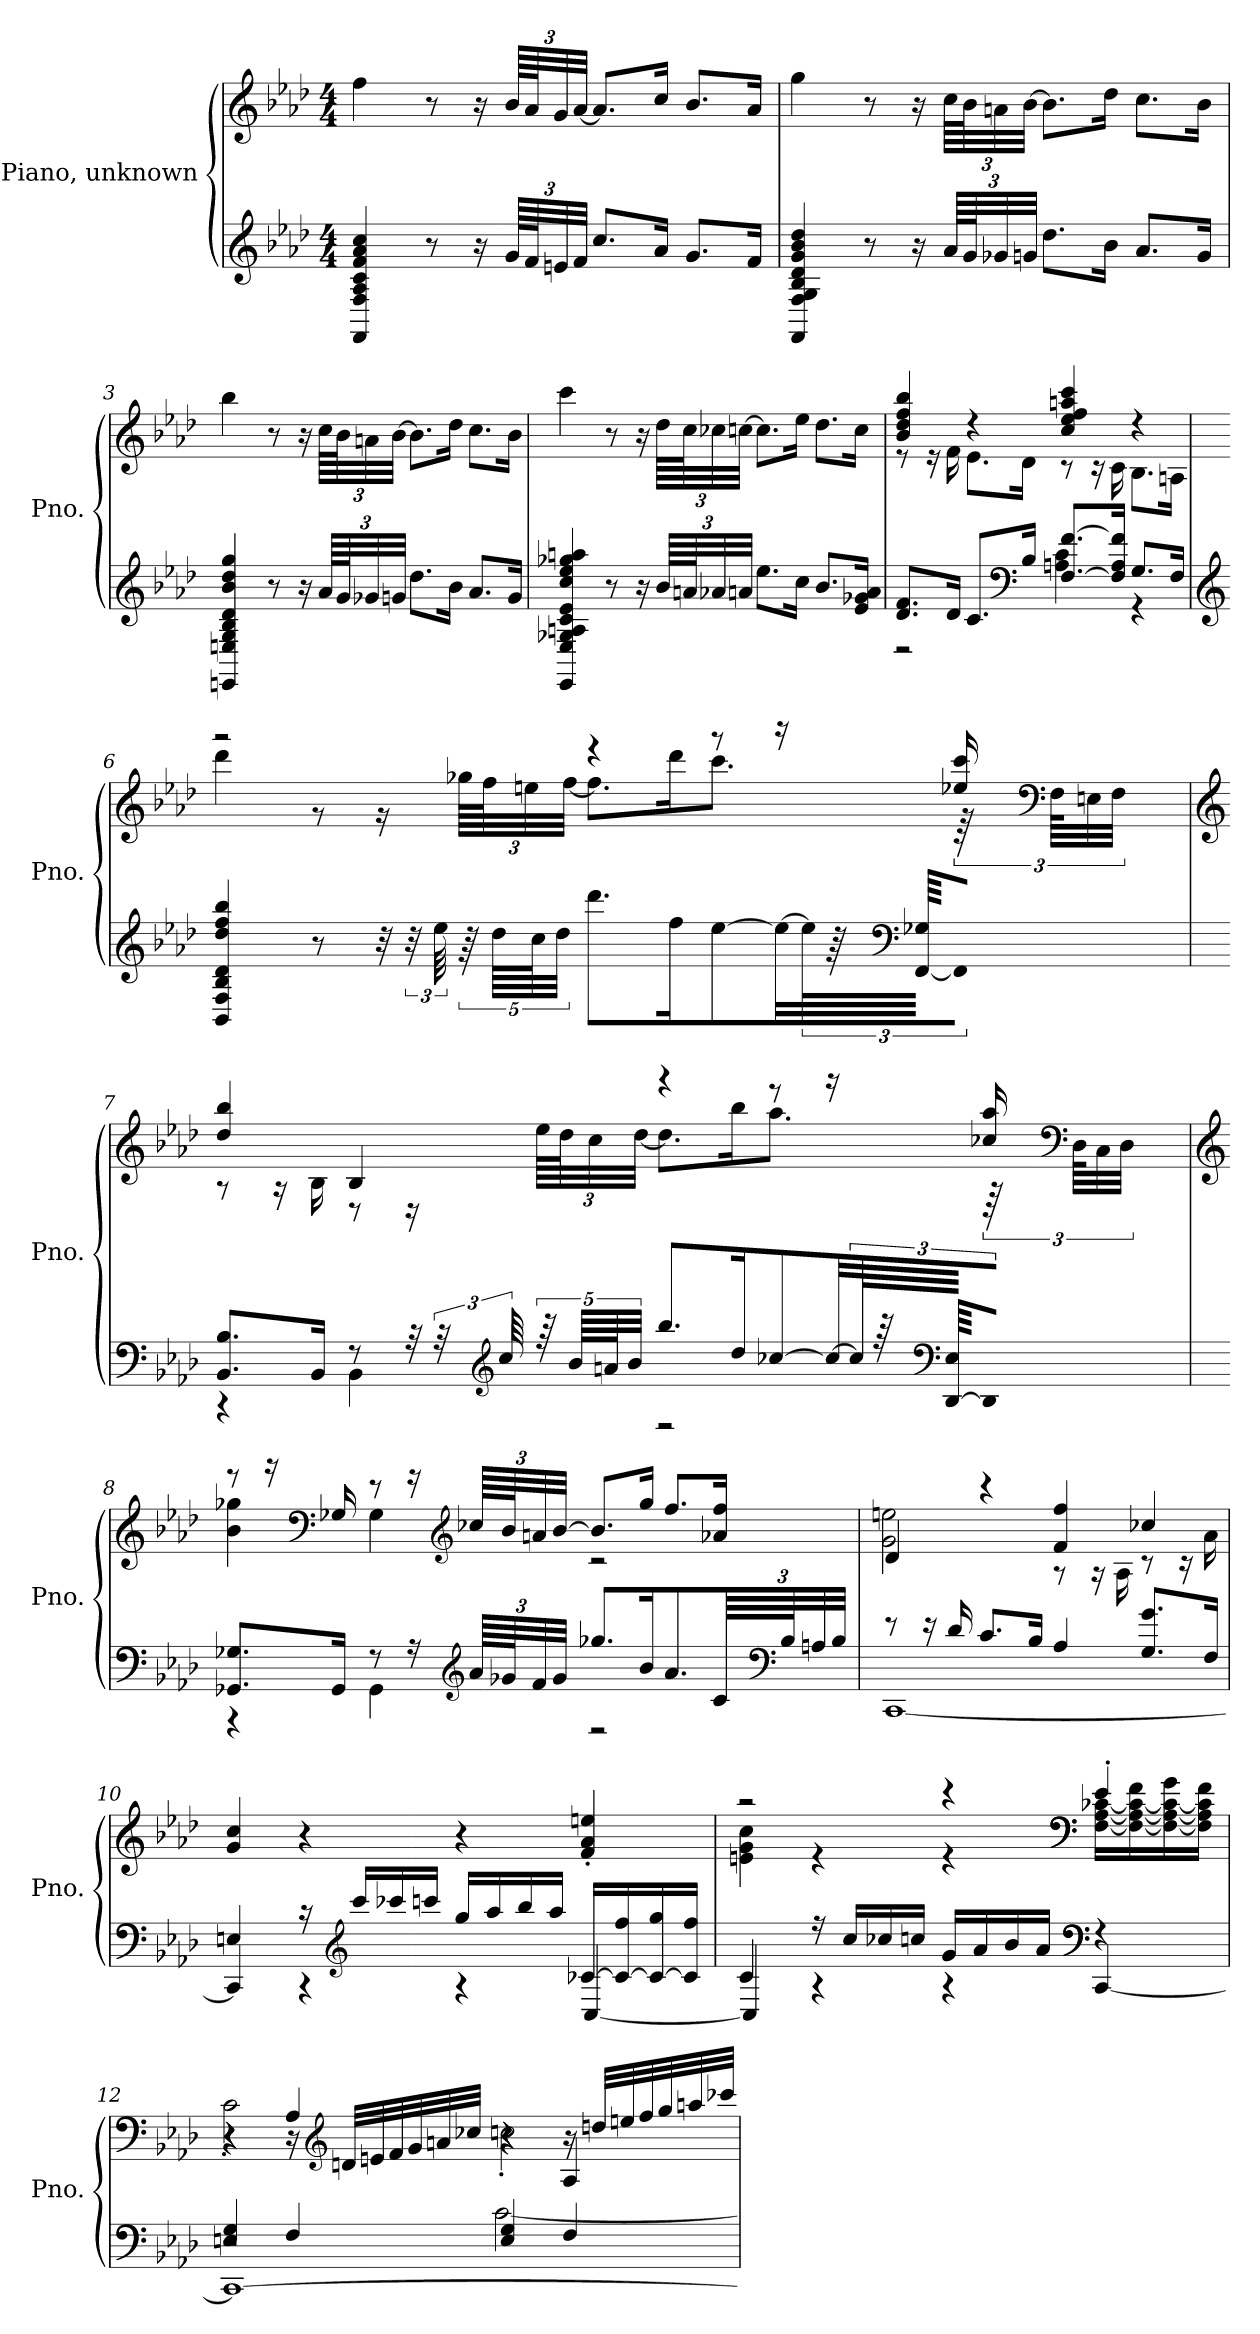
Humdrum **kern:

**kern	**kern
*part1	*part1
*staff2	*staff1
*I"Piano, unknown	*
*I'Pno.	*
*clefG2	*clefG2
*k[b-e-a-d-]	*k[b-e-a-d-]
*M4/4	*M4/4
*MM120	*MM120
=1	=1
4FF/ 4F/ 4A-/ 4c/ 4f/ 4a-/ 4cc/	4ff\
8r	8r
16r	16r
*Xbrackettup	*Xbrackettup
96g/LLLL	96b-/LLLL
96f/J	96a-/J
48en/	48g/
48f/JJJ	[48a-/JJJ
8.cc/L	8.a-/L]
16a-/Jk	16cc/Jk
8.g/L	8.b-/L
16f/Jk	16a-/Jk
=2	=2
4FF/ 4F/ 4G/ 4B-/ 4d-/ 4g/ 4b-/ 4dd-/	4gg\
8r	8r
16r	16r
96a-/LLLL	96cc\LLLL
96g/J	96b-\J
48g-X/	48an\
48gn/JJJ	[48b-\JJJ
8.dd-\L	8.b-\L]
16b-\Jk	16dd-\Jk
8.a-/L	8.cc\L
16g/Jk	16b-\Jk
=3	=3
4EEn/ 4En/ 4G/ 4B-/ 4d-/ 4b-/ 4dd-/ 4gg/	4bb-\
8r	8r
16r	16r
96a-/LLLL	96cc\LLLL
96g/J	96b-\J
48g-X/	48an\
48gn/JJJ	[48b-\JJJ
8.dd-\L	8.b-\L]
16b-\Jk	16dd-\Jk
8.a-/L	8.cc\L
16g/Jk	16b-\Jk
!!LO:LB:g=z
=4	=4
4EE-/ 4E-/ 4G-X/ 4An/ 4c/ 4e-/ 4cc/ 4ee-/ 4gg-X/ 4aan/	4ccc\
8r	8r
16r	16r
96b-/LLLL	96dd-\LLLL
96an/J	96cc\J
48a-X/	48cc-X\
48an/JJJ	[48ccn\JJJ
8.ee-\L	8.cc\L]
16cc\Jk	16ee-\Jk
8.b-/L	8.dd-\L
16e-/ 16g-X/ 16a/Jk	16cc\Jk
=5	=5
*^	*^
8.d-/ 8.f/L	2r	4b-/ 4dd-/ 4ff/ 4bb-/	8r
.	.	.	16r
16d-/Jk	.	.	16f\
8.c/L	.	4r	8.e-\L
*clefF4	*	*	*
16B-/Jk	.	.	16d-\Jk
[8.F/ [8.f/L	4An\ 4c\	4cc/ 4ee-/ 4ff/ 4aan/ 4ccc/	8r
.	.	.	16r
16F/] 16A/ 16f/]Jk	.	.	16c\
8.G/L	4r	4r	8.B-\L
16F/Jk	.	.	16An\Jk
*v	*v	*	*
!!LO:LB:g=z	!!
=6	=6	=6
*clefG2	*	*
4BB-/ 4F/ 4B-/ 4d-/ 4dd-/ 4ff/ 4bb-/	2r	4ddd-\
8r	.	8r
32r	.	16r
*brackettup	*	*
48r	.	.
96ee-\	.	.
80r	.	96gg-X\LLLL
.	.	96ff\J
80dd-\LLLL	.	.
.	.	48een\
80cc\J	.	.
40dd-\JJJ	.	.
.	.	[48ff\JJJ
8.ddd-\L	4r	8.ff\L]
16ff\K	.	16ddd-\K
[8ee-\	8r	8.ccc\J
32ee-\LL_	16r	.
96ee-\JJJk]	.	.
96r	.	.
*clefF4	*	*
[96FF/ 96G-X/KKLL	.	.
*	*	*brackettup
16FF/JJ]	16ee-X/ 16ccc/	96r
*	*clefF4	*
.	.	96F\KLLL
.	.	48En\
.	.	48F\JJJ
!!LO:LB:g=z	!!
=7	=7	=7
*	*clefG2	*
*^	*	*
8.BB-/ 8.B-/L	4r	4dd-/ 4bb-/	8r
.	.	.	16r
16BB-/Jk	.	.	16B-\
8r	4BB-\	4B-/	8r
32r	.	.	16r
48r	.	.	.
*clefG2	*	*	*
96cc/	.	.	.
*	*	*	*Xbrackettup
80r	.	.	96ee-\LLLL
.	.	.	96dd-\J
80b-/LLLL	.	.	.
.	.	.	48cc\
80an/J	.	.	.
40b-/JJJ	.	.	.
.	.	.	[48dd-\JJJ
8.bb-/L	2r	4r	8.dd-\L]
16dd-/K	.	.	16bb-\K
[8cc-X/	.	8r	8.aa-\J
32cc-/LL_	.	16r	.
96cc-/JJJk]	.	.	.
96r	.	.	.
*clefF4	*	*	*
[96DD-/ 96E-/KKLL	.	.	.
*	*	*	*brackettup
16DD-/JJ]	.	16cc-X/ 16aa-/	96r
*	*	*clefF4	*
.	.	.	96D-\KLLL
.	.	.	48C\
.	.	.	48D-\JJJ
!!LO:LB:g=z	!!
=8	=8	=8	=8
*	*	*clefG2	*
8.GG-X/ 8.G-X/L	4r	8r	4b-\ 4gg-X\
.	.	16r	.
*	*	*clefF4	*
16GG-/Jk	.	16G-X/	.
8r	4GG-\	8r	4G-\
16r	.	16r	.
*clefG2	*	*clefG2	*
*Xbrackettup	*	*Xbrackettup	*
96a-/LLLL	.	96cc-X/LLLL	.
96g-X/J	.	96b-/J	.
48f/	.	48an/	.
48g-/JJJ	.	[48b-/JJJ	.
8.gg-X/L	2r	8.b-/L]	2r
16b-/K	.	16gg-/Jk	.
8.a-/	.	8.ff/L	.
96c/LLL	.	16a-X/ 16ff/Jk	.
*clefF4	*	*	*
96B-/J	.	.	.
48An/	.	.	.
48B-/JJJ	.	.	.
=9	=9	=9	=9
8r	[1CC	4d-/	2g\ 2een\
16r	.	.	.
16d-/	.	.	.
8.c/L	.	4r	.
16B-/Jk	.	.	.
4A-/	.	4f/ 4ff/	8r
.	.	.	16r
.	.	.	16A-\
8.G/ 8.g/L	.	4cc-X/	8r
.	.	.	16r
16F/Jk	.	.	16a-\
*	*	*v	*v
!!LO:LB:g=z
=10	=10	=10
4En/	4CC/]	4g/ 4cc/
16r	4r	4r
*clefG2	*	*
16ccc/LL	.	.
16ccc-X/	.	.
16cccn/JJ	.	.
16gg/LL	4r	4r
16aa-/	.	.
16bb-/	.	.
16aa-/JJ	.	.
[16c-X/LL	[4C/	4f/' 4a-/' 4een/'
16c-/_ 16ff/	.	.
16c-/_ 16gg/	.	.
16c-/] 16ff/JJ	.	.
=11	=11	=11
*	*	*^
4c/	4C/]	2r	4en\ 4g\ 4cc\
16r	4r	.	4r
16cc/LL	.	.	.
16cc-X/	.	.	.
16ccn/JJ	.	.	.
16g/LL	4r	4r	4r
16a-/	.	.	.
16b-/	.	.	.
16a-/JJ	.	.	.
*clefF4	*	*clefF4	*
4r	[4CC/	4e'/	[16F\ [16A-\ [16c-X\LL
.	.	.	16F\_ 16A-\_ 16c-\_ 16f\
.	.	.	16F\_ 16A-\_ 16c-\_ 16g\
.	.	.	16F\] 16A-\] 16c-\] 16f\JJ
!!LO:PB:g=z
=12	=12	=12	=12
*	*^	*	*^
4En/ 4G/	2r	1CC_	4r	2c'\	4r
4F/	.	.	16r	.	4A-/
*	*	*	*clefG2	*	*
.	.	.	32dn/LLL	.	.
.	.	.	32en/	.	.
.	.	.	32f/	.	.
.	.	.	32g/	.	.
.	.	.	32an/	.	.
.	.	.	32cc-X/JJJ	.	.
4E/ 4G/	[2c\	.	4r	2ccn'\	4r
4F/	.	.	16r	.	4A-/
.	.	.	32ddn/LLL	.	.
.	.	.	32een/	.	.
.	.	.	32ff/	.	.
.	.	.	32gg/	.	.
.	.	.	32aan/	.	.
.	.	.	32ccc-X/JJJ	.	.
*v	*v	*v	*	*	*
*	*v	*v	*v
=	=
*-	*-
